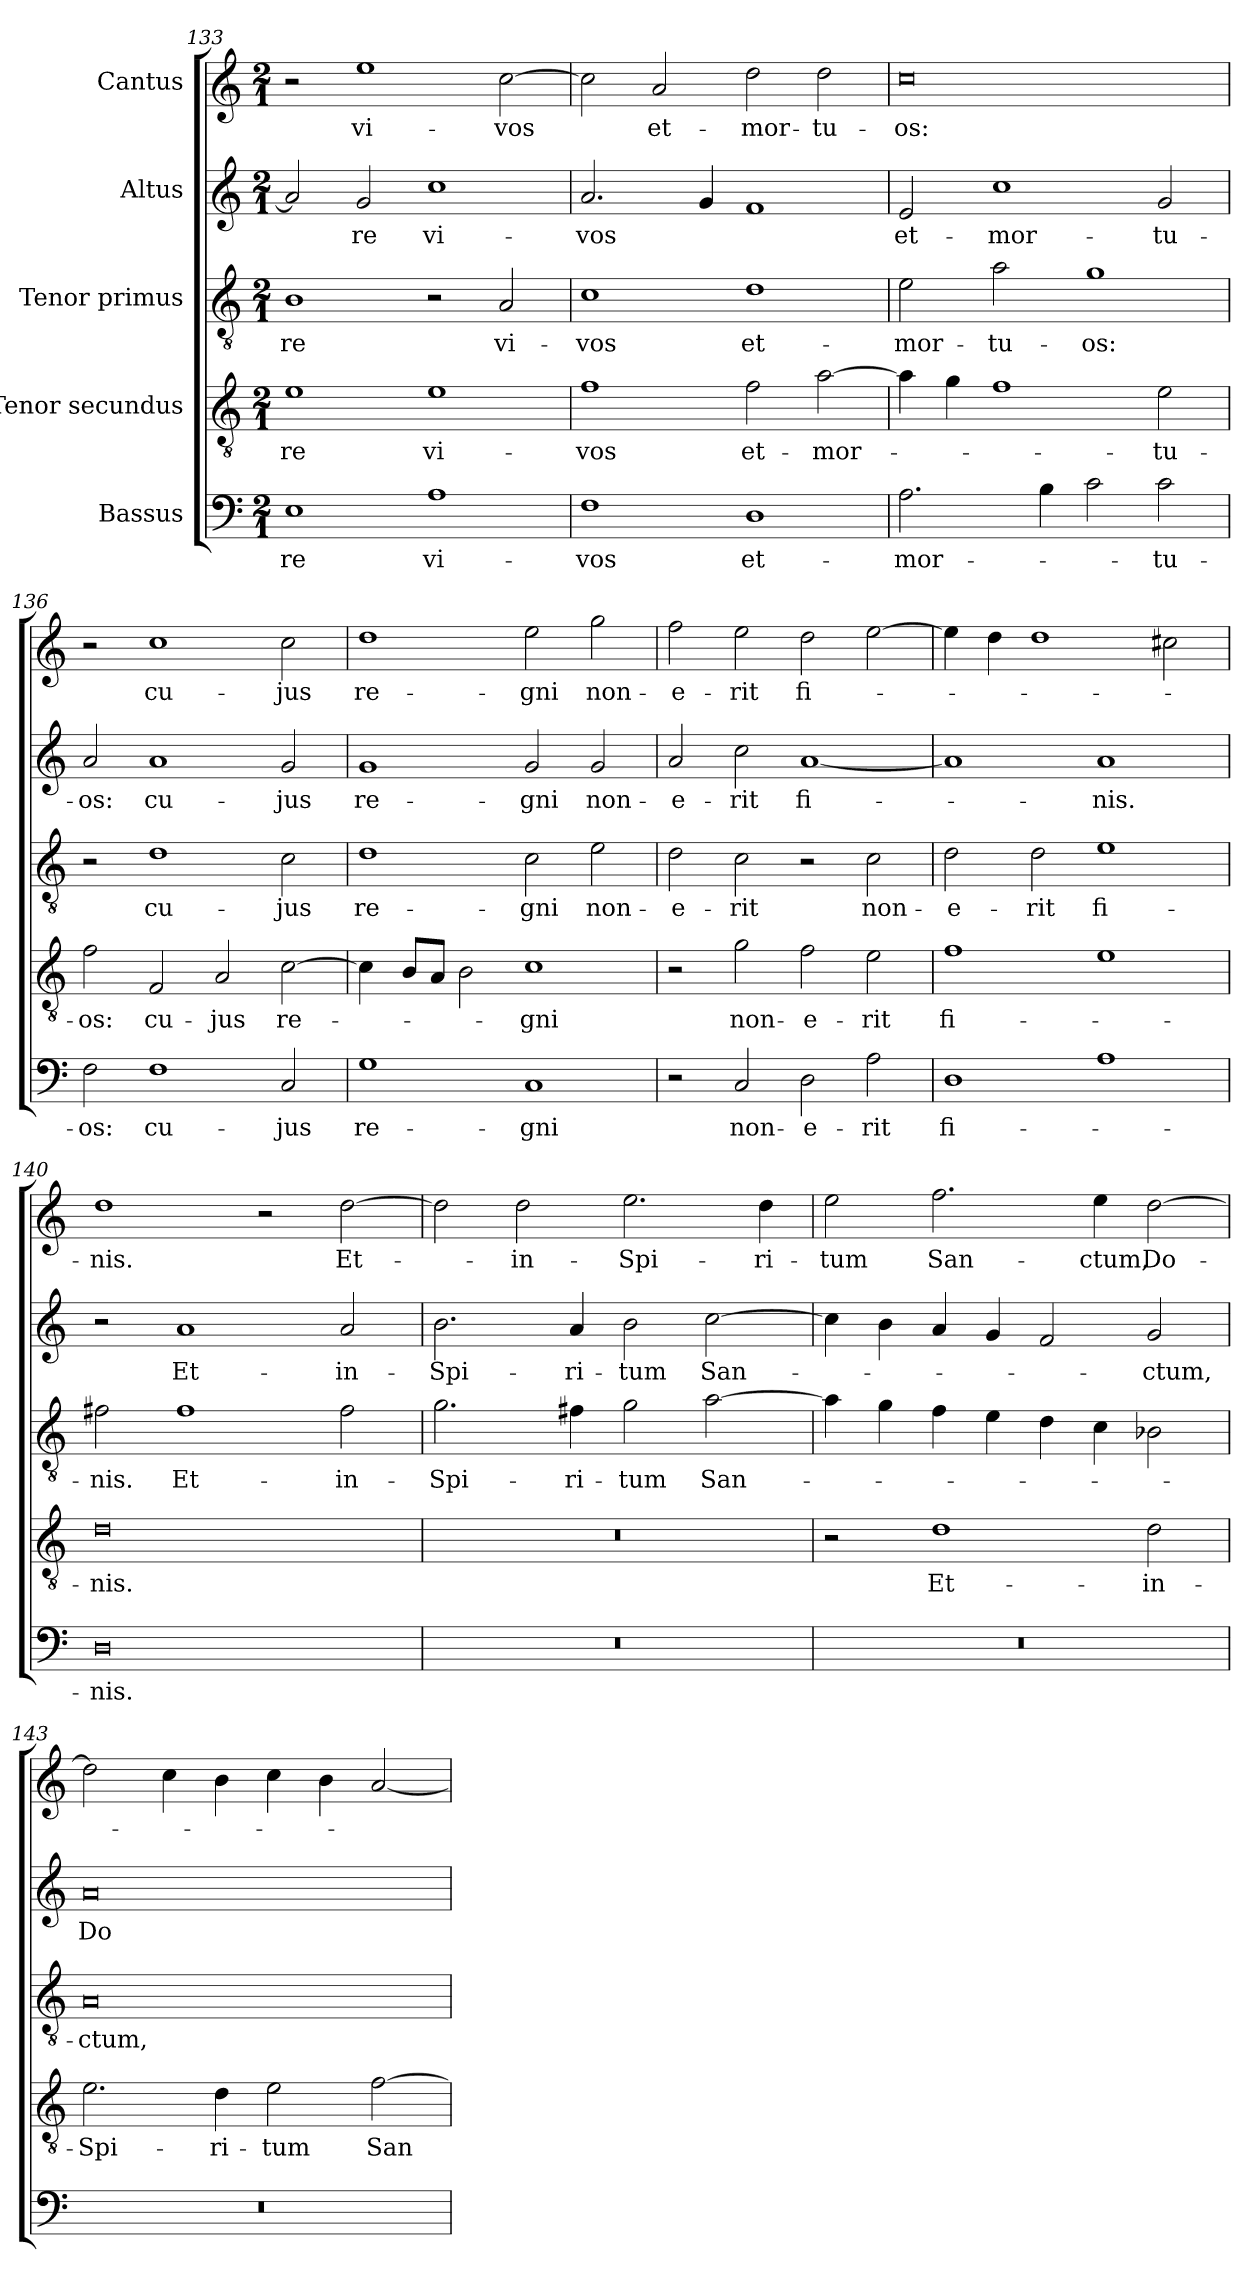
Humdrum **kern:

**kern	**text	**kern	**text	**kern	**text	**kern	**text	**kern	**text
*part5	*part5	*part4	*part4	*part3	*part3	*part2	*part2	*part1	*part1
*staff5	*staff5	*staff4	*staff4	*staff3	*staff3	*staff2	*staff2	*staff1	*staff1
*I"Bassus	*	*I"Tenor secundus	*	*I"Tenor primus	*	*I"Altus	*	*I"Cantus	*
*clefF4	*	*clefGv2	*	*clefGv2	*	*clefG2	*	*clefG2	*
*k[]	*	*k[]	*	*k[]	*	*k[]	*	*k[]	*
*M2/1	*	*M2/1	*	*M2/1	*	*M2/1	*	*M2/1	*
=133	=133	=133	=133	=133	=133	=133	=133	=133	=133
1E\	-re	1e\	-re	1B\	-re	2a/]	.	2r	.
.	.	.	.	.	.	2g/	-re	1ee\	vi-
1A\	vi-	1e\	vi-	2r	.	1cc\	vi-	.	.
.	.	.	.	2A/	vi-	.	.	[2cc\	-vos
=134	=134	=134	=134	=134	=134	=134	=134	=134	=134
1F\	-vos	1f\	-vos	1c\	-vos	2.a/	-vos	2cc\]	.
.	.	.	.	.	.	.	.	2a/	et-
.	.	.	.	.	.	4g/	.	.	.
1D\	et-	2f\	et-	1d\	et-	1f/	.	2dd\	mor-
.	.	[2a\	mor-	.	.	.	.	2dd\	-tu-
=135	=135	=135	=135	=135	=135	=135	=135	=135	=135
2.A\	mor-	4a\]	.	2e\	mor-	2e/	et-	0cc\	-os:
.	.	4g\	.	.	.	.	.	.	.
.	.	1f\	.	2a\	-tu-	1cc\	mor-	.	.
4B\	.	.	.	.	.	.	.	.	.
2c\	.	.	.	1g\	-os:	.	.	.	.
2c\	-tu-	2e\	-tu-	.	.	2g/	-tu-	.	.
=136	=136	=136	=136	=136	=136	=136	=136	=136	=136
2F\	-os:	2f\	-os:	2r	.	2a/	-os:	2r	.
1F\	cu-	2F/	cu-	1d\	cu-	1a/	cu-	1cc\	cu-
.	.	2A/	-jus	.	.	.	.	.	.
2C/	-jus	[2c\	re-	2c\	-jus	2g/	-jus	2cc\	-jus
=137	=137	=137	=137	=137	=137	=137	=137	=137	=137
1G\	re-	4c\]	.	1d\	re-	1g/	re-	1dd\	re-
.	.	8B/L	.	.	.	.	.	.	.
.	.	8A/J	.	.	.	.	.	.	.
.	.	2B\	.	.	.	.	.	.	.
1C/	-gni	1c\	-gni	2c\	-gni	2g/	-gni	2ee\	-gni
.	.	.	.	2e\	non-	2g/	non-	2gg\	non-
=138	=138	=138	=138	=138	=138	=138	=138	=138	=138
2r	.	2r	.	2d\	e-	2a/	e-	2ff\	e-
2C/	non-	2g\	non-	2c\	-rit	2cc\	-rit	2ee\	-rit
2D\	e-	2f\	e-	2r	.	[1a/	fi-	2dd\	fi-
2A\	-rit	2e\	-rit	2c\	non-	.	.	[2ee\	.
=139	=139	=139	=139	=139	=139	=139	=139	=139	=139
1D\	fi-	1f\	fi-	2d\	e-	1a/]	.	4ee\]	.
.	.	.	.	.	.	.	.	4dd\	.
.	.	.	.	2d\	-rit	.	.	1dd\	.
1A\	.	1e\	.	1e\	fi-	1a/	-nis.	.	.
.	.	.	.	.	.	.	.	2cc#X\	.
=140	=140	=140	=140	=140	=140	=140	=140	=140	=140
0D\	-nis.	0d\	-nis.	2f#X\	-nis.	2r	.	1dd\	-nis.
.	.	.	.	1f#\	Et-	1a/	Et-	.	.
.	.	.	.	.	.	.	.	2r	.
.	.	.	.	2f#\	in-	2a/	in-	[2dd\	Et-
=141	=141	=141	=141	=141	=141	=141	=141	=141	=141
0r	.	0r	.	2.g\	Spi-	2.b\	Spi-	2dd\]	.
.	.	.	.	.	.	.	.	2dd\	in-
.	.	.	.	4f#X\	-ri-	4a/	-ri-	.	.
.	.	.	.	2g\	-tum	2b\	-tum	2.ee\	Spi-
.	.	.	.	[2a\	San-	[2cc\	San-	.	.
.	.	.	.	.	.	.	.	4dd\	-ri-
=142	=142	=142	=142	=142	=142	=142	=142	=142	=142
0r	.	2r	.	4a\]	.	4cc\]	.	2ee\	-tum
.	.	.	.	4g\	.	4b\	.	.	.
.	.	1d\	Et-	4f\	.	4a/	.	2.ff\	San-
.	.	.	.	4e\	.	4g/	.	.	.
.	.	.	.	4d\	.	2f/	.	.	.
.	.	.	.	4c\	.	.	.	4ee\	-ctum,
.	.	2d\	in-	2B-X\	.	2g/	-ctum,	[2dd\	Do-
=143	=143	=143	=143	=143	=143	=143	=143	=143	=143
0r	.	2.e\	Spi-	0A/	-ctum,	0a/	Do-	2dd\]	.
.	.	.	.	.	.	.	.	4cc\	.
.	.	4d\	-ri-	.	.	.	.	4b\	.
.	.	2e\	-tum	.	.	.	.	4cc\	.
.	.	.	.	.	.	.	.	4b\	.
.	.	[2f\	San-	.	.	.	.	[2a/	.
=	=	=	=	=	=	=	=	=	=
*-	*-	*-	*-	*-	*-	*-	*-	*-	*-
